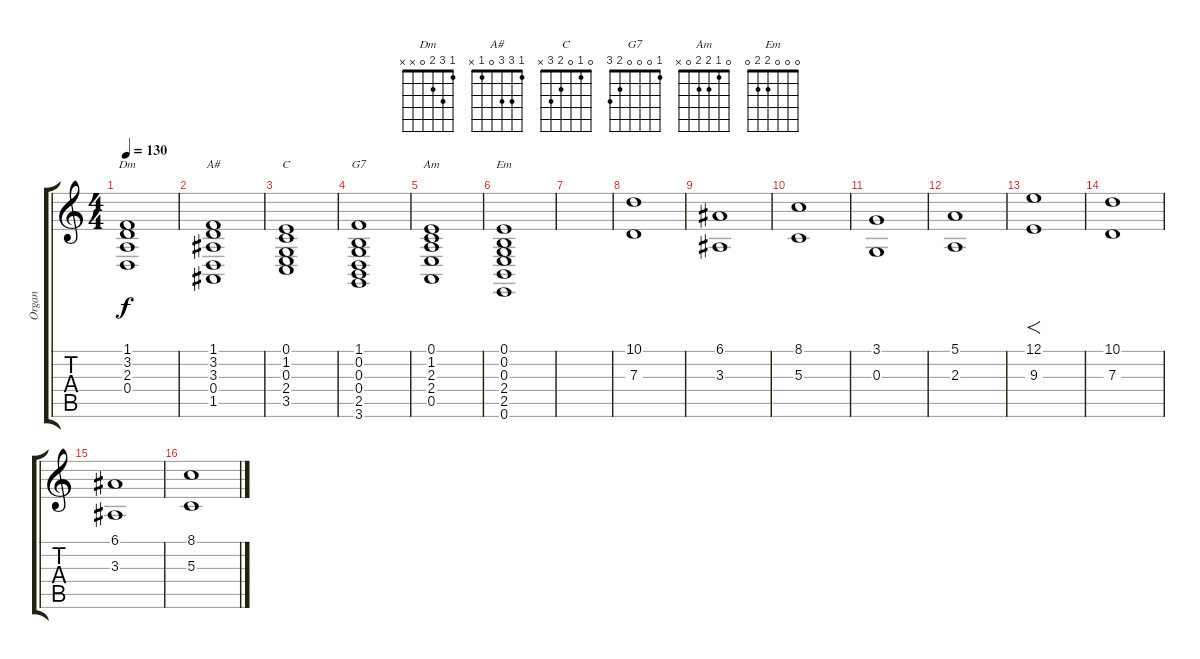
\track ("Organ" "Organ") {instrument drawbarorgan}
\staff {score tabs}
\tuning (E4 B3 G3 D3 A2 E2) {hide}
\chord ("Dm" 1 3 2 0 x x)
\chord ("A#" 1 3 3 0 1 x)
\chord ("C" 0 1 0 2 3 x)
\chord ("G7" 1 0 0 0 2 3)
\chord ("Am" 0 1 2 2 0 x)
\chord ("Em" 0 0 0 2 2 0)
\ts (4 4)
\tempo 130
\clef g2
\ks c
(1.1 3.2 2.3 0.4).1{ch "Dm" dy f instrument drawbarorgan} |
(1.1 3.2 3.3 0.4 1.5).1{ch "A#"} |
(0.1 1.2 0.3 2.4 3.5).1{ch "C"} |
(1.1 0.2 0.3 0.4 2.5 3.6).1{ch "G7"} |
(0.1 1.2 2.3 2.4 0.5).1{ch "Am"} |
(0.1 0.2 0.3 2.4 2.5 0.6).1{ch "Em"} |
|
(10.1 7.3).1 |
(6.1 3.3).1 |
(8.1 5.3).1 |
(3.1 0.3).1 |
(5.1 2.3).1 |
(12.1 9.3).1{f} |
(10.1 7.3).1 |
(6.1 3.3).1 |
(8.1 5.3).1
